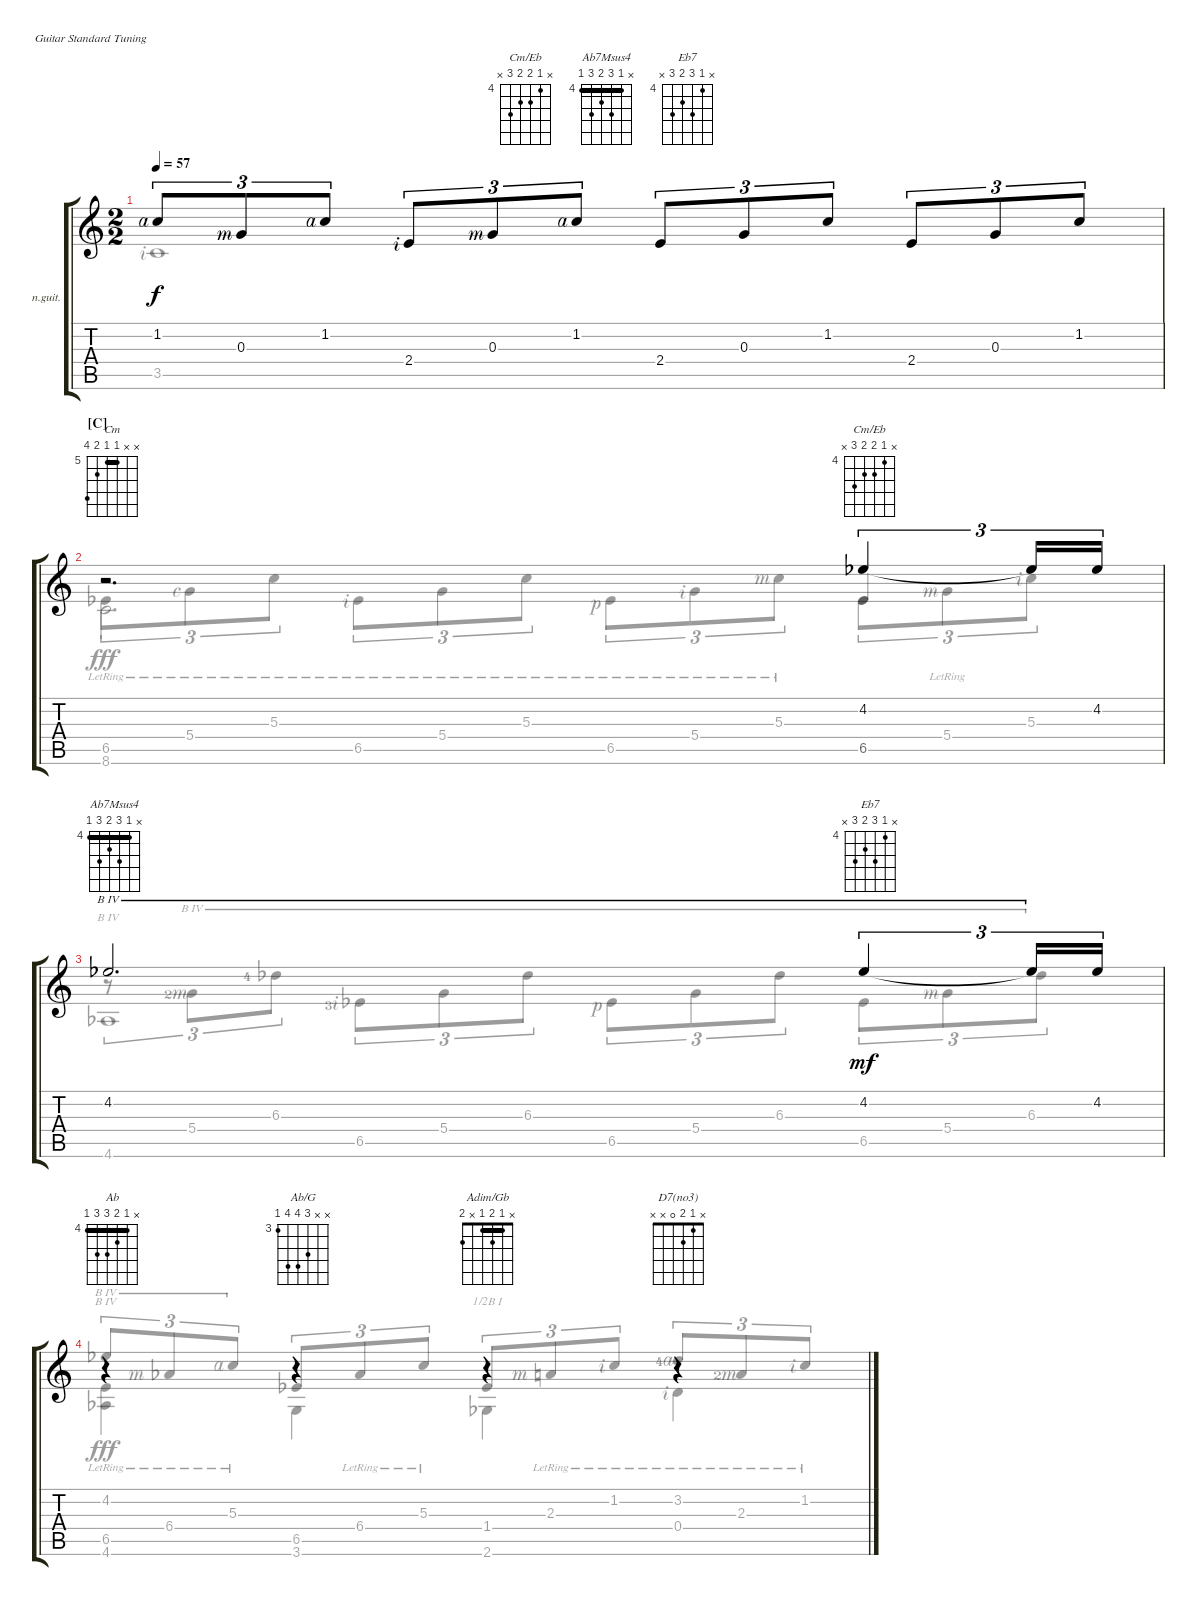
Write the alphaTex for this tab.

\bracketExtendMode groupsimilarinstruments
\firstSystemTrackNameOrientation horizontal
\otherSystemsTrackNameOrientation horizontal
\extendBarLines
\chordDiagramsInScore
\track ("Track 1" "n.guit.") {instrument acousticguitarnylon}
\staff {score tabs}
\tuning (E4 B3 G3 D3 A2 E2)
\chord ("Cm" x x 5 5 6 8) {firstfret 5 showdiagram false showfingering false barre 5}
\chord ("Cm/Eb" x 4 5 5 6 x) {firstfret 4}
\chord ("Ab7Msus4" x 4 6 5 6 4) {firstfret 4 barre 4}
\chord ("Eb7" x 4 6 5 6 x) {firstfret 4}
\chord ("Ab" x 4 5 6 6 4) {firstfret 4 showdiagram false showfingering false barre 4}
\chord ("Ab/G" x x 5 6 6 3) {firstfret 3 showdiagram false showfingering false}
\chord ("Adim/Gb" x 1 2 1 x 2) {showdiagram false showfingering false barre 1}
\chord ("D7(no3)" x 1 2 0 x x) {showdiagram false showfingering false}
\voice
\ts (2 2)
\tempo 57
\clef g2
\ks c
1.2{rf 4}.8{tu (3 2) dy f beam Up} 0.3{rf 3}.8{tu (3 2) beam Up} 1.2{rf 4}.8{tu (3 2) beam Up} 2.4{rf 2}.8{tu (3 2) beam Up} 0.3{rf 3}.8{tu (3 2) beam Up} 1.2{rf 4}.8{tu (3 2) beam Up} 2.4.8{tu (3 2) beam Up} 0.3.8{tu (3 2) beam Up} 1.2.8{tu (3 2) beam Up} 2.4.8{tu (3 2) beam Up} 0.3.8{tu (3 2) beam Up} 1.2.8{tu (3 2) beam Up} |
\section ("C" "")
r.2{d ch "Cm" beam Up} 4.2{acc b}.4{tu (3 2) ch "Cm/Eb" beam Up} 4.2{t acc b}.16{tu (3 2) beam Up} 4.2{acc b}.16{tu (3 2) beam Up} |
4.2{acc b}.2{d ch "Ab7Msus4" barre (4 full) beam Up} 4.2{acc b}.4{tu (3 2) ch "Eb7" dy mf barre (4 full) beam Up} 4.2{t acc b}.16{tu (3 2) barre (4 full) beam Up} 4.2{acc b}.16{tu (3 2) beam Up} |
r.4{ch "Ab" beam Up} r.4{ch "Ab/G" beam Up} r.4{ch "Adim/Gb" beam Up} r.4{ch "D7(no3)" beam Up}
\voice
\clef g2
\ottava regular
\simile none
\ks c
3.5{rf 2}.1{dy f beam Down} |
6.5{lr acc b}.8{tu (3 2) beam Down} 5.4{lr rf 5}.8{tu (3 2) beam Down} 5.3{lr}.8{tu (3 2) beam Down} 6.5{lr rf 2 acc b}.8{tu (3 2) beam Down} 5.4{lr}.8{tu (3 2) beam Down} 5.3{lr}.8{tu (3 2) beam Down} 6.5{lr rf 1 acc b}.8{tu (3 2) beam Down} 5.4{lr rf 2}.8{tu (3 2) beam Down} 5.3{lr rf 3}.8{tu (3 2) beam Down} 6.5{acc b}.8{tu (3 2) beam Down} 5.4{lr rf 3}.8{tu (3 2) beam Down} 5.3{rf 2}.8{tu (3 2) beam Down} |
r.8{tu (3 2) beam Down} 5.4{lf 3 rf 3}.8{tu (3 2) barre (4 full) beam Down} 6.3{lf 5 acc b}.8{tu (3 2) barre (4 full) beam Down} 6.5{lf 4 rf 2 acc b}.8{tu (3 2) barre (4 full) beam Down} 5.4.8{tu (3 2) barre (4 full) beam Down} 6.3{acc b}.8{tu (3 2) barre (4 full) beam Down} 6.5{rf 1 acc b}.8{tu (3 2) barre (4 full) beam Down} 5.4.8{tu (3 2) barre (4 full) beam Down} 6.3{acc b}.8{tu (3 2) barre (4 full) beam Down} 6.5{acc b}.8{tu (3 2) dy mf barre (4 full) beam Down} 5.4{rf 3}.8{tu (3 2) barre (4 full) beam Down} 6.3{acc b}.8{tu (3 2) barre (4 full) beam Down} |
4.2{lr acc b}.8{tu (3 2) dy fff barre (4 full) beam Up} 6.4{lr rf 3 acc b}.8{tu (3 2) barre (4 full) beam Up} 5.3{lr rf 4}.8{tu (3 2) barre (4 full) beam Up} 6.5{acc b}.8{tu (3 2) beam Up} 6.4{lr acc b}.8{tu (3 2) beam Up} 5.3{lr}.8{tu (3 2) beam Up} 1.4{acc b}.8{tu (3 2) beam Up} 2.3{lr rf 3}.8{tu (3 2) beam Up} 1.2{lr rf 2}.8{tu (3 2) beam Up} 3.2{lr lf 5 rf 4}.8{tu (3 2) beam Up} 2.3{lr lf 3 rf 3}.8{tu (3 2) beam Up} 1.2{lr rf 2}.8{tu (3 2) beam Up}
\voice
\clef g2
\ottava regular
\simile none
\ks c
|
8.6.2{d beam Down} 6.5{acc b}.4{beam Up} |
4.6{acc b}.1{barre (4 full) beam Down} |
(6.5{acc b} 4.6{acc b}).4{dy fff barre (4 full) beam Down} 3.6.4{beam Down} 2.6{acc b}.4{barre (1 half) beam Down} 0.4{rf 2}.4{beam Down}
